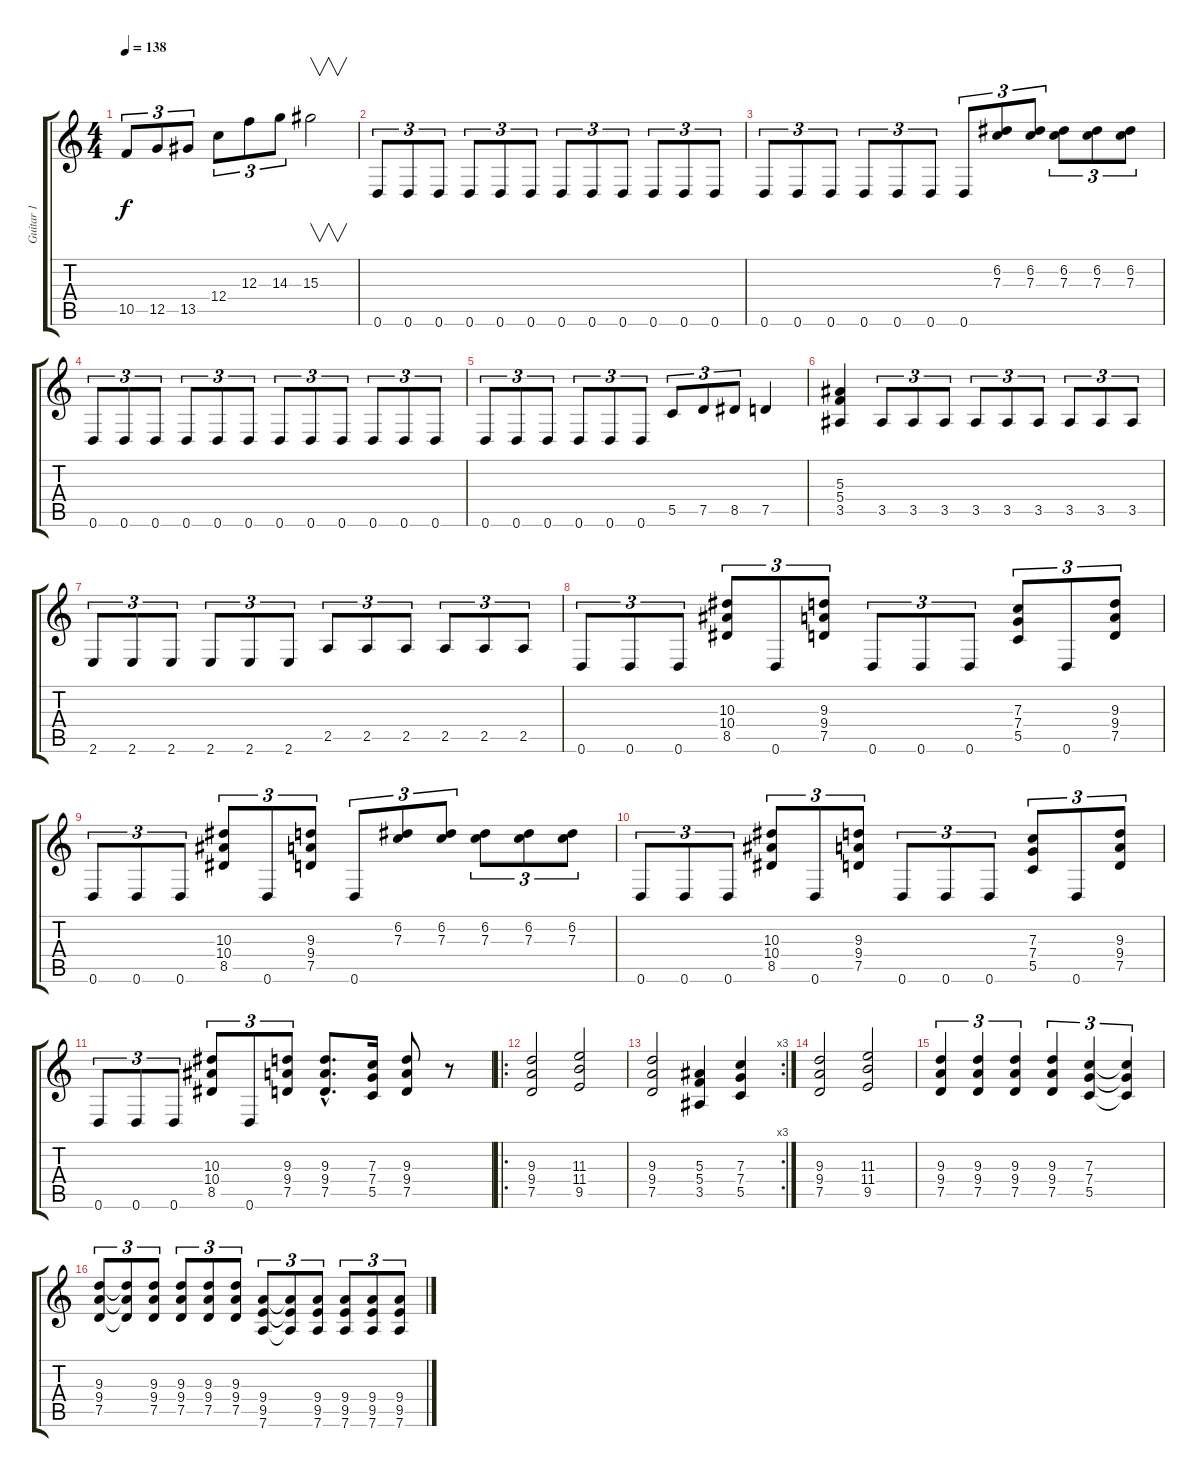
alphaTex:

\track ("Guitar 1" "Guitar 1") {instrument distortionguitar}
\staff {score tabs}
\tuning (D4 A3 F3 C3 G2 D2) {hide}
\ts (4 4)
\tempo 138
\clef g2
\ks c
10.5.8{tu (3 2) dy f} 12.5.8{tu (3 2)} 13.5.8{tu (3 2)} 12.4.8{tu (3 2)} 12.3.8{tu (3 2)} 14.3.8{tu (3 2)} 15.3.2{v} |
0.6.8{tu (3 2)} 0.6.8{tu (3 2)} 0.6.8{tu (3 2)} 0.6.8{tu (3 2)} 0.6.8{tu (3 2)} 0.6.8{tu (3 2)} 0.6.8{tu (3 2)} 0.6.8{tu (3 2)} 0.6.8{tu (3 2)} 0.6.8{tu (3 2)} 0.6.8{tu (3 2)} 0.6.8{tu (3 2)} |
0.6.8{tu (3 2)} 0.6.8{tu (3 2)} 0.6.8{tu (3 2)} 0.6.8{tu (3 2)} 0.6.8{tu (3 2)} 0.6.8{tu (3 2)} 0.6.8{tu (3 2)} (6.2 7.3).8{tu (3 2)} (6.2 7.3).8{tu (3 2)} (6.2 7.3).8{tu (3 2)} (6.2 7.3).8{tu (3 2)} (6.2 7.3).8{tu (3 2)} |
0.6.8{tu (3 2)} 0.6.8{tu (3 2)} 0.6.8{tu (3 2)} 0.6.8{tu (3 2)} 0.6.8{tu (3 2)} 0.6.8{tu (3 2)} 0.6.8{tu (3 2)} 0.6.8{tu (3 2)} 0.6.8{tu (3 2)} 0.6.8{tu (3 2)} 0.6.8{tu (3 2)} 0.6.8{tu (3 2)} |
0.6.8{tu (3 2)} 0.6.8{tu (3 2)} 0.6.8{tu (3 2)} 0.6.8{tu (3 2)} 0.6.8{tu (3 2)} 0.6.8{tu (3 2)} 5.5.8{tu (3 2)} 7.5.8{tu (3 2)} 8.5.8{tu (3 2)} 7.5.4 |
(5.3 5.4 3.5).4 3.5.8{tu (3 2)} 3.5.8{tu (3 2)} 3.5.8{tu (3 2)} 3.5.8{tu (3 2)} 3.5.8{tu (3 2)} 3.5.8{tu (3 2)} 3.5.8{tu (3 2)} 3.5.8{tu (3 2)} 3.5.8{tu (3 2)} |
2.6.8{tu (3 2)} 2.6.8{tu (3 2)} 2.6.8{tu (3 2)} 2.6.8{tu (3 2)} 2.6.8{tu (3 2)} 2.6.8{tu (3 2)} 2.5.8{tu (3 2)} 2.5.8{tu (3 2)} 2.5.8{tu (3 2)} 2.5.8{tu (3 2)} 2.5.8{tu (3 2)} 2.5.8{tu (3 2)} |
0.6.8{tu (3 2)} 0.6.8{tu (3 2)} 0.6.8{tu (3 2)} (10.3 10.4 8.5).8{tu (3 2)} 0.6.8{tu (3 2)} (9.3 9.4 7.5).8{tu (3 2)} 0.6.8{tu (3 2)} 0.6.8{tu (3 2)} 0.6.8{tu (3 2)} (7.3 7.4 5.5).8{tu (3 2)} 0.6.8{tu (3 2)} (9.3 9.4 7.5).8{tu (3 2)} |
0.6.8{tu (3 2)} 0.6.8{tu (3 2)} 0.6.8{tu (3 2)} (10.3 10.4 8.5).8{tu (3 2)} 0.6.8{tu (3 2)} (9.3 9.4 7.5).8{tu (3 2)} 0.6.8{tu (3 2)} (6.2 7.3).8{tu (3 2)} (6.2 7.3).8{tu (3 2)} (6.2 7.3).8{tu (3 2)} (6.2 7.3).8{tu (3 2)} (6.2 7.3).8{tu (3 2)} |
0.6.8{tu (3 2)} 0.6.8{tu (3 2)} 0.6.8{tu (3 2)} (10.3 10.4 8.5).8{tu (3 2)} 0.6.8{tu (3 2)} (9.3 9.4 7.5).8{tu (3 2)} 0.6.8{tu (3 2)} 0.6.8{tu (3 2)} 0.6.8{tu (3 2)} (7.3 7.4 5.5).8{tu (3 2)} 0.6.8{tu (3 2)} (9.3 9.4 7.5).8{tu (3 2)} |
0.6.8{tu (3 2)} 0.6.8{tu (3 2)} 0.6.8{tu (3 2)} (10.3 10.4 8.5).8{tu (3 2)} 0.6.8{tu (3 2)} (9.3 9.4 7.5).8{tu (3 2)} (9.3{hac} 9.4{hac} 7.5{hac}).8{d} (7.3 7.4 5.5).16 (9.3 9.4 7.5).8 r.8 |
\ro
(9.3 9.4 7.5).2 (11.3 11.4 9.5).2 |
\rc 3
(9.3 9.4 7.5).2 (5.3 5.4 3.5).4 (7.3 7.4 5.5).4 |
(9.3 9.4 7.5).2 (11.3 11.4 9.5).2 |
(9.3 9.4 7.5).4{tu (3 2)} (9.3 9.4 7.5).4{tu (3 2)} (9.3 9.4 7.5).4{tu (3 2)} (9.3 9.4 7.5).4{tu (3 2)} (7.3 7.4 5.5).4{tu (3 2)} (7.3{t} 7.4{t} 5.5{t}).4{tu (3 2)} |
(9.3 9.4 7.5).8{tu (3 2)} (9.3{t} 9.4{t} 7.5{t}).8{tu (3 2)} (9.3 9.4 7.5).8{tu (3 2)} (9.3 9.4 7.5).8{tu (3 2)} (9.3 9.4 7.5).8{tu (3 2)} (9.3 9.4 7.5).8{tu (3 2)} (9.4 9.5 7.6).8{tu (3 2)} (9.4{t} 9.5{t} 7.6{t}).8{tu (3 2)} (9.4 9.5 7.6).8{tu (3 2)} (9.4 9.5 7.6).8{tu (3 2)} (9.4 9.5 7.6).8{tu (3 2)} (9.4 9.5 7.6).8{tu (3 2)}
